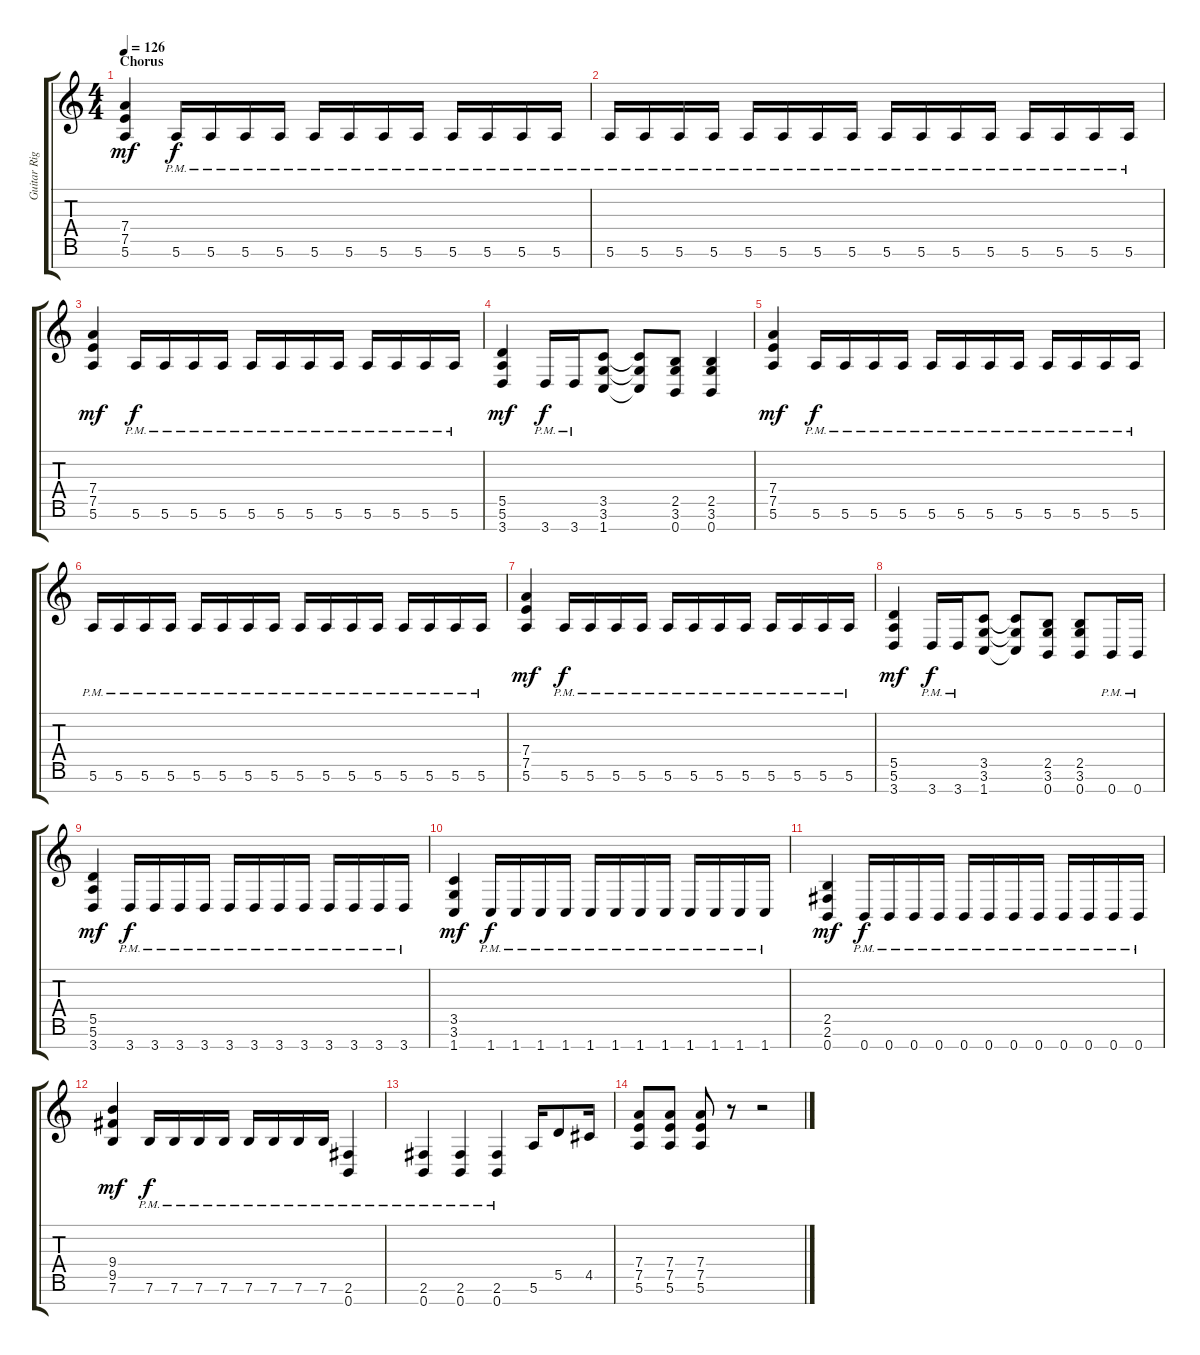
\track ("Guitar Right" "Guitar Rig") {instrument distortionguitar}
\staff {score tabs}
\tuning (E4 B3 G3 D3 A2 E2 B1) {hide}
\ts (4 4)
\section ("" "Chorus")
\tempo 126
\clef g2
\ks c
(7.4 7.5 5.6).4{dy mf} 5.6{pm}.16{dy f} 5.6{pm}.16 5.6{pm}.16 5.6{pm}.16 5.6{pm}.16 5.6{pm}.16 5.6{pm}.16 5.6{pm}.16 5.6{pm}.16 5.6{pm}.16 5.6{pm}.16 5.6{pm}.16 |
5.6{pm}.16 5.6{pm}.16 5.6{pm}.16 5.6{pm}.16 5.6{pm}.16 5.6{pm}.16 5.6{pm}.16 5.6{pm}.16 5.6{pm}.16 5.6{pm}.16 5.6{pm}.16 5.6{pm}.16 5.6{pm}.16 5.6{pm}.16 5.6{pm}.16 5.6{pm}.16 |
(7.4 7.5 5.6).4{dy mf} 5.6{pm}.16{dy f} 5.6{pm}.16 5.6{pm}.16 5.6{pm}.16 5.6{pm}.16 5.6{pm}.16 5.6{pm}.16 5.6{pm}.16 5.6{pm}.16 5.6{pm}.16 5.6{pm}.16 5.6{pm}.16 |
(5.5 5.6 3.7).4{dy mf} 3.7{pm}.16{dy f} 3.7{pm}.16 (3.5 3.6 1.7).8 (3.5{t} 3.6{t} 1.7{t}).8 (2.5 3.6 0.7).8 (2.5 3.6 0.7).4 |
(7.4 7.5 5.6).4{dy mf} 5.6{pm}.16{dy f} 5.6{pm}.16 5.6{pm}.16 5.6{pm}.16 5.6{pm}.16 5.6{pm}.16 5.6{pm}.16 5.6{pm}.16 5.6{pm}.16 5.6{pm}.16 5.6{pm}.16 5.6{pm}.16 |
5.6{pm}.16 5.6{pm}.16 5.6{pm}.16 5.6{pm}.16 5.6{pm}.16 5.6{pm}.16 5.6{pm}.16 5.6{pm}.16 5.6{pm}.16 5.6{pm}.16 5.6{pm}.16 5.6{pm}.16 5.6{pm}.16 5.6{pm}.16 5.6{pm}.16 5.6{pm}.16 |
(7.4 7.5 5.6).4{dy mf} 5.6{pm}.16{dy f} 5.6{pm}.16 5.6{pm}.16 5.6{pm}.16 5.6{pm}.16 5.6{pm}.16 5.6{pm}.16 5.6{pm}.16 5.6{pm}.16 5.6{pm}.16 5.6{pm}.16 5.6{pm}.16 |
(5.5 5.6 3.7).4{dy mf} 3.7{pm}.16{dy f} 3.7{pm}.16 (3.5 3.6 1.7).8 (3.5{t} 3.6{t} 1.7{t}).8 (2.5 3.6 0.7).8 (2.5 3.6 0.7).8 0.7{pm}.16 0.7{pm}.16 |
(5.5 5.6 3.7).4{dy mf} 3.7{pm}.16{dy f} 3.7{pm}.16 3.7{pm}.16 3.7{pm}.16 3.7{pm}.16 3.7{pm}.16 3.7{pm}.16 3.7{pm}.16 3.7{pm}.16 3.7{pm}.16 3.7{pm}.16 3.7{pm}.16 |
(3.5 3.6 1.7).4{dy mf} 1.7{pm}.16{dy f} 1.7{pm}.16 1.7{pm}.16 1.7{pm}.16 1.7{pm}.16 1.7{pm}.16 1.7{pm}.16 1.7{pm}.16 1.7{pm}.16 1.7{pm}.16 1.7{pm}.16 1.7{pm}.16 |
(2.5 2.6 0.7).4{dy mf} 0.7{pm}.16{dy f} 0.7{pm}.16 0.7{pm}.16 0.7{pm}.16 0.7{pm}.16 0.7{pm}.16 0.7{pm}.16 0.7{pm}.16 0.7{pm}.16 0.7{pm}.16 0.7{pm}.16 0.7{pm}.16 |
(9.4 9.5 7.6).4{dy mf} 7.6{pm}.16{dy f} 7.6{pm}.16 7.6{pm}.16 7.6{pm}.16 7.6{pm}.16 7.6{pm}.16 7.6{pm}.16 7.6{pm}.16 (2.6{pm} 0.7{pm}).4 |
(2.6{pm} 0.7{pm}).4 (2.6{pm} 0.7{pm}).4 (2.6{pm} 0.7{pm}).4 5.6.16 5.5.8 4.5.16 |
(7.4 7.5 5.6).8 (7.4 7.5 5.6).8 (7.4 7.5 5.6).8 r.8 r.2
